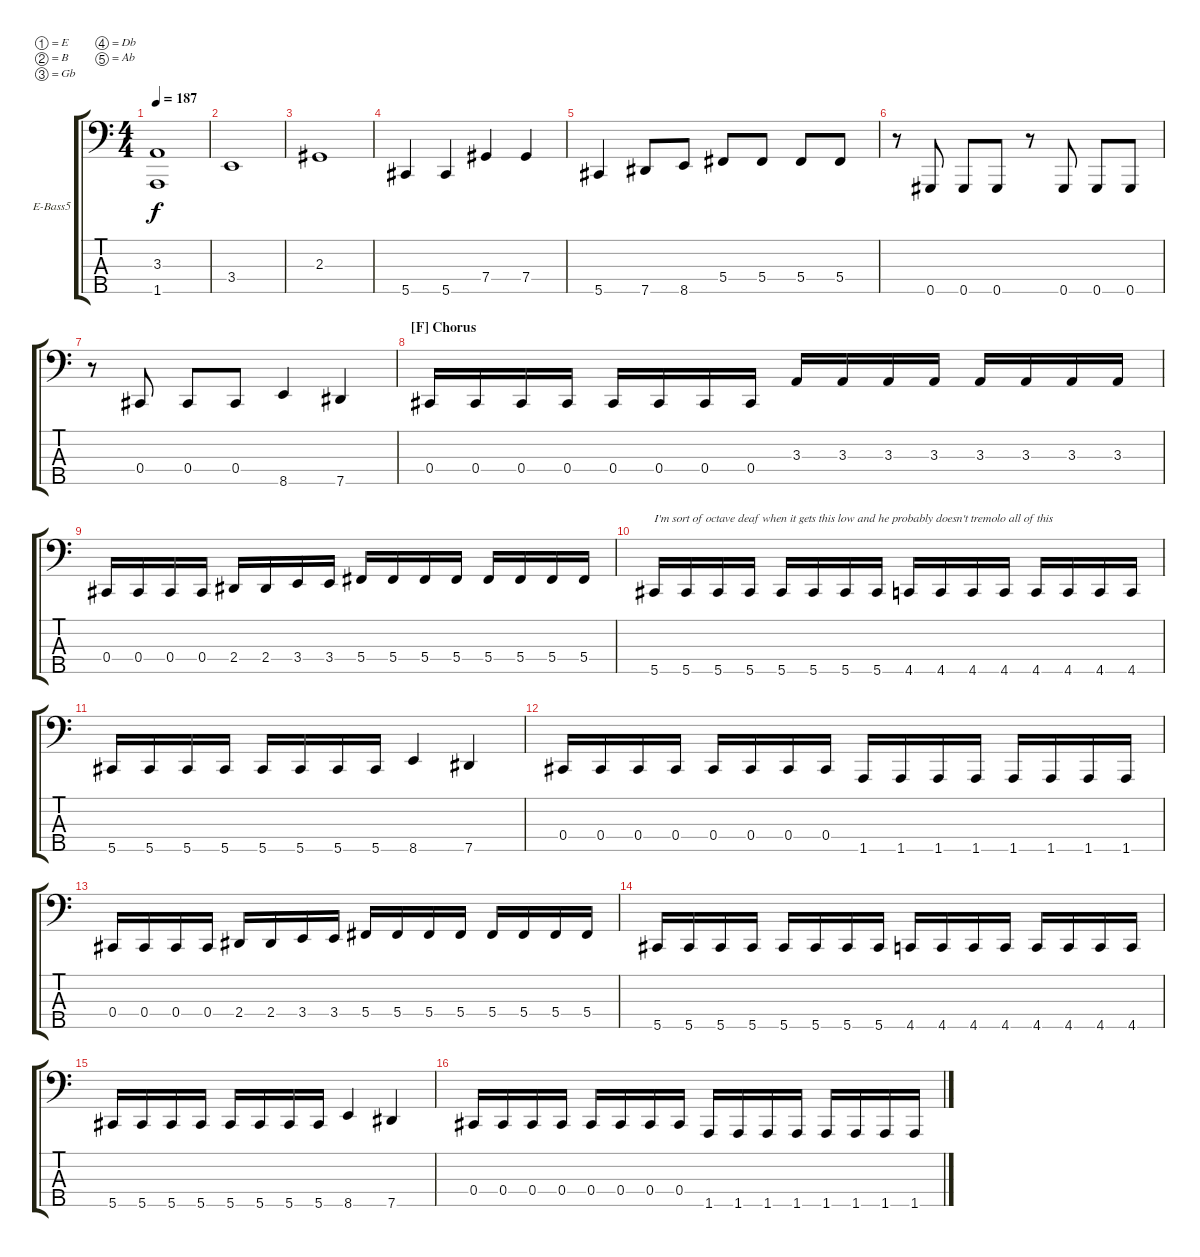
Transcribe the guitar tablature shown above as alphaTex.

\defaultSystemsLayout 4
\bracketExtendMode groupsimilarinstruments
\firstSystemTrackNameOrientation horizontal
\otherSystemsTrackNameOrientation horizontal
\track ("Bass" "E-Bass5") {instrument electricbassfinger}
\staff {score tabs}
\tuning (E2 B1 Gb1 Db1 Ab0)
\ts (4 4)
\tempo 187
\clef f4
\scale
0.333333
\ks c
(3.3{t} 1.5{t}).1{dy f} |
\scale
0.333333 3.4.1 |
\scale
0.333333 2.3.1 |
\scale
0.333333 5.5.4 5.5.4 7.4.4 7.4.4 |
\scale
0.333333 5.5.4 7.5.8 8.5.8 5.4.8 5.4.8 5.4.8 5.4.8 |
\scale
0.333333 r.8 0.5.8 0.5.8 0.5.8 r.8 0.5.8 0.5.8 0.5.8 |
\scale
0.333333 r.8 0.4.8 0.4.8 0.4.8 8.5.4 7.5.4 |
\section ("F" "Chorus")
\scale
0.333333 0.4.16 0.4.16 0.4.16 0.4.16 0.4.16 0.4.16 0.4.16 0.4.16 3.3.16 3.3.16 3.3.16 3.3.16 3.3.16 3.3.16 3.3.16 3.3.16 |
\scale
0.333333 0.4.16 0.4.16 0.4.16 0.4.16 2.4.16 2.4.16 3.4.16 3.4.16 5.4.16 5.4.16 5.4.16 5.4.16 5.4.16 5.4.16 5.4.16 5.4.16 |
\scale
0.333333 5.5.16{txt "I'm sort of octave deaf when it gets this low and he probably doesn't tremolo all of this"} 5.5.16 5.5.16 5.5.16 5.5.16 5.5.16 5.5.16 5.5.16 4.5.16 4.5.16 4.5.16 4.5.16 4.5.16 4.5.16 4.5.16 4.5.16 |
\scale
0.333333 5.5.16 5.5.16 5.5.16 5.5.16 5.5.16 5.5.16 5.5.16 5.5.16 8.5.4 7.5.4 |
\scale
0.333333 0.4.16 0.4.16 0.4.16 0.4.16 0.4.16 0.4.16 0.4.16 0.4.16 1.5.16 1.5.16 1.5.16 1.5.16 1.5.16 1.5.16 1.5.16 1.5.16 |
\scale
0.333333 0.4.16 0.4.16 0.4.16 0.4.16 2.4.16 2.4.16 3.4.16 3.4.16 5.4.16 5.4.16 5.4.16 5.4.16 5.4.16 5.4.16 5.4.16 5.4.16 |
\scale
0.333333 5.5.16 5.5.16 5.5.16 5.5.16 5.5.16 5.5.16 5.5.16 5.5.16 4.5.16 4.5.16 4.5.16 4.5.16 4.5.16 4.5.16 4.5.16 4.5.16 |
\scale
0.333333 5.5.16 5.5.16 5.5.16 5.5.16 5.5.16 5.5.16 5.5.16 5.5.16 8.5.4 7.5.4 |
\scale
0.333333 0.4.16 0.4.16 0.4.16 0.4.16 0.4.16 0.4.16 0.4.16 0.4.16 1.5.16 1.5.16 1.5.16 1.5.16 1.5.16 1.5.16 1.5.16 1.5.16
